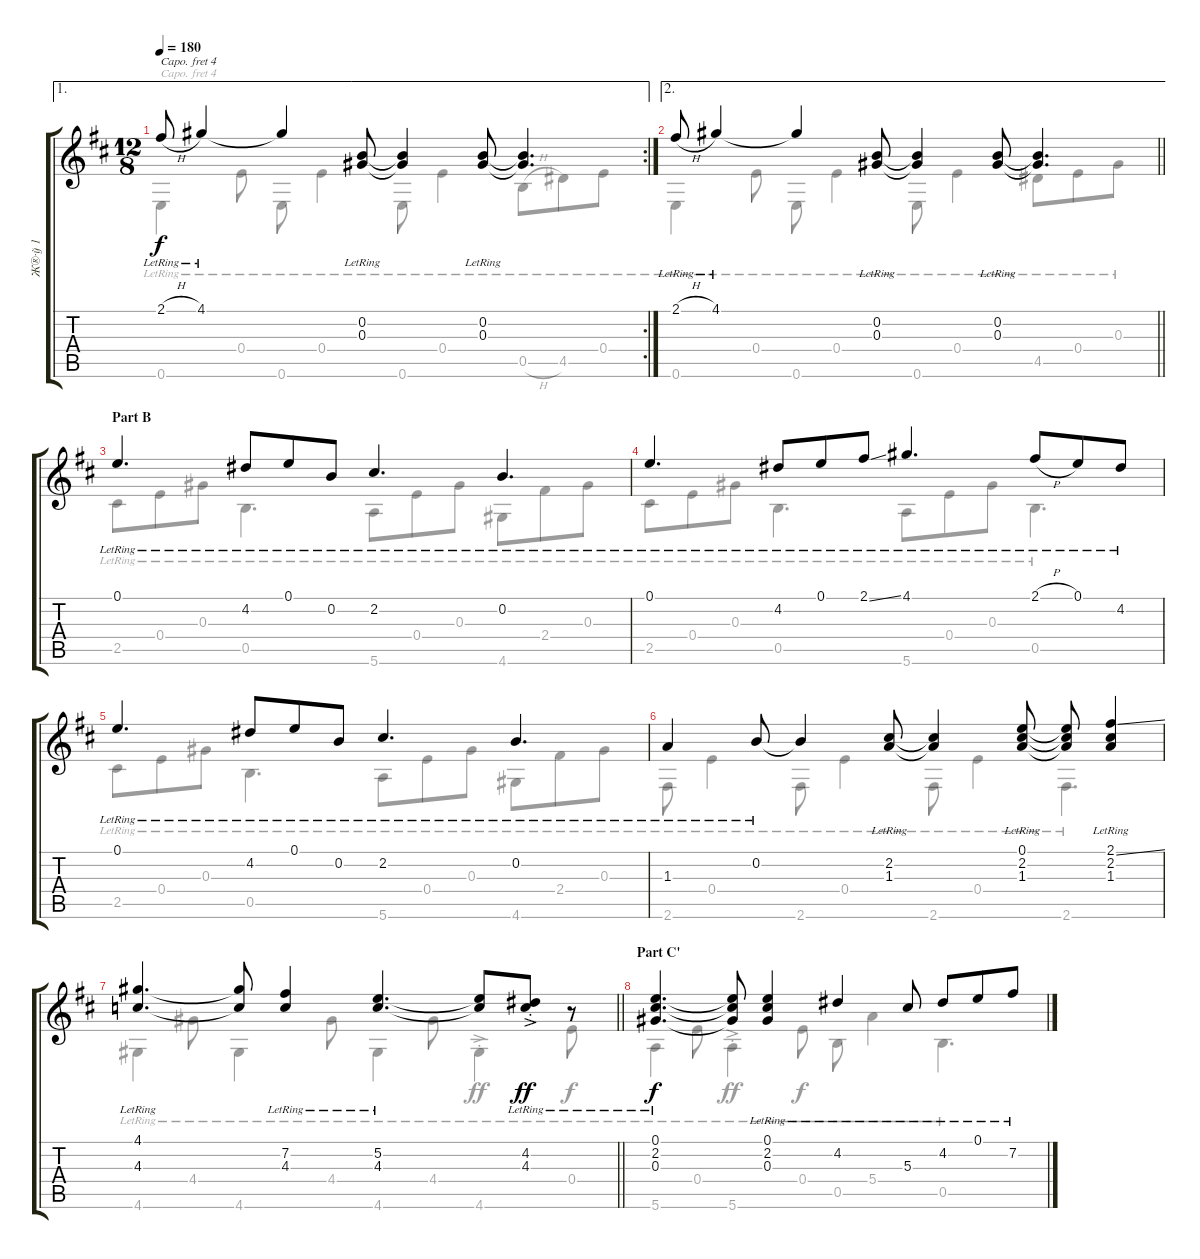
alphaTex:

\track ("Ж®·ў 1" "Ж®·ў 1") {instrument acousticguitarsteel}
\staff {score tabs}
\capo 4
\tuning (C4 G3 E3 C3 G2 C2) {hide}
\voice
\ae 1
\rc 2
\ts (12 8)
\tempo 180
\clef g2
\ks d
2.1{h lr}.8{dy f} 4.1{lr}.4 4.1{t}.4 (0.2{lr} 0.3{lr}).8 (0.2{t} 0.3{t}).4 (0.2{lr} 0.3{lr}).8 (0.2{t} 0.3{t}).4{d} |
\ae 2
\barLineRight lightlight
2.1{h lr}.8 4.1{lr}.4 4.1{t}.4 (0.2{lr} 0.3{lr}).8 (0.2{t} 0.3{t}).4 (0.2{lr} 0.3{lr}).8 (0.2{t} 0.3{t}).4{d} |
\section ("" "Part B")
0.1{lr}.4{d} 4.2{lr}.8 0.1{lr}.8 0.2{lr}.8 2.2{lr}.4{d} 0.2{lr}.4{d} |
0.1{lr}.4{d} 4.2{lr}.8 0.1{lr}.8 2.1{ss lr}.8 4.1{lr}.4{d} 2.1{h lr}.8 0.1{lr}.8 4.2{lr}.8 |
0.1{lr}.4{d} 4.2{lr}.8 0.1{lr}.8 0.2{lr}.8 2.2{lr}.4{d} 0.2{lr}.4{d} |
1.3{lr}.4 0.2{lr}.8 0.2{t}.4 (2.2{lr} 1.3{lr}).8 (2.2{t} 1.3{t}).4 (0.1{lr} 2.2{lr} 1.3{lr}).8 (0.1{t} 2.2{t} 1.3{t}).8 (2.1{ss lr} 2.2{lr} 1.3{lr}).4 |
\barLineRight lightlight
(4.1{lr} 4.3{lr}).4{d} (4.1{t} 4.3{t}).8 (7.2{lr} 4.3{lr}).4 (5.2{lr} 4.3{lr}).4{d} (5.2{t} 4.3{t}).8 (4.2{ac st lr} 4.3{ac st lr}).8{dy ff} r.8 |
\section ("" "Part C'")
(0.1{lr} 2.2{lr} 0.3{lr}).4{d dy f} (0.1{t} 2.2{t} 0.3{t}).8 (0.1{lr} 2.2{lr} 0.3{lr}).4 4.2{lr}.4 5.3{lr}.8 4.2{lr}.8 0.1{lr}.8 7.2{lr}.8
\voice
\clef g2
\ottava regular
\simile none
\ks d
0.6{lr}.4{dy f} 0.4{lr}.8 0.6{lr}.8 0.4{lr}.4 0.6{lr}.8 0.4{lr}.4 0.5{h lr}.8 4.5{lr}.8 0.4{lr}.8 |
\barLineRight lightlight
0.6{lr}.4 0.4{lr}.8 0.6{lr}.8 0.4{lr}.4 0.6{lr}.8 0.4{lr}.4 4.5{lr}.8 0.4{lr}.8 0.3{lr}.8 |
2.5{lr}.8 0.4{lr}.8 0.3{lr}.8 0.5{lr}.4{d} 5.6{lr}.8 0.4{lr}.8 0.3{lr}.8 4.6{lr}.8 2.4{lr}.8 0.3{lr}.8 |
2.5{lr}.8 0.4{lr}.8 0.3{lr}.8 0.5{lr}.4{d} 5.6{lr}.8 0.4{lr}.8 0.3{lr}.8 0.5{lr}.4{d} |
2.5{lr}.8 0.4{lr}.8 0.3{lr}.8 0.5{lr}.4{d} 5.6{lr}.8 0.4{lr}.8 0.3{lr}.8 4.6{lr}.8 2.4{lr}.8 0.3{lr}.8 |
2.6{lr}.8 0.4{lr}.4 2.6{lr}.8 0.4{lr}.4 2.6{lr}.8 0.4{lr}.4 2.6{lr}.4{d} |
\barLineRight lightlight
4.6{lr}.4 4.4{lr}.8 4.6{lr}.4 4.4{lr}.8 4.6{lr}.4 4.4{lr}.8 4.6{ac st lr}.4{dy ff} 0.4{lr}.8{dy f} |
5.6{lr}.4 0.4{lr}.8 5.6{ac st lr}.4{dy ff} 0.4{lr}.8{dy f} 0.5{lr}.8 5.4{lr}.4 0.5{lr}.4{d}
